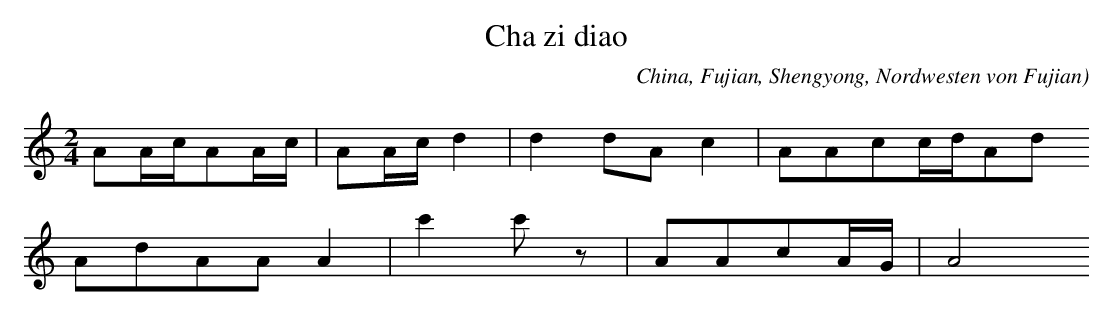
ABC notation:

X:1
T: Cha zi diao
O: China, Fujian, Shengyong, Nordwesten von Fujian)
M: 2/4
L: 1/16
K: C
A2AcA2Ac | A2Acd4 | d4d2A2c4 | A2A2c2cdA2d2
A2d2A2A2A4 | c'4c'2z2 | A2A2c2AG | A8
